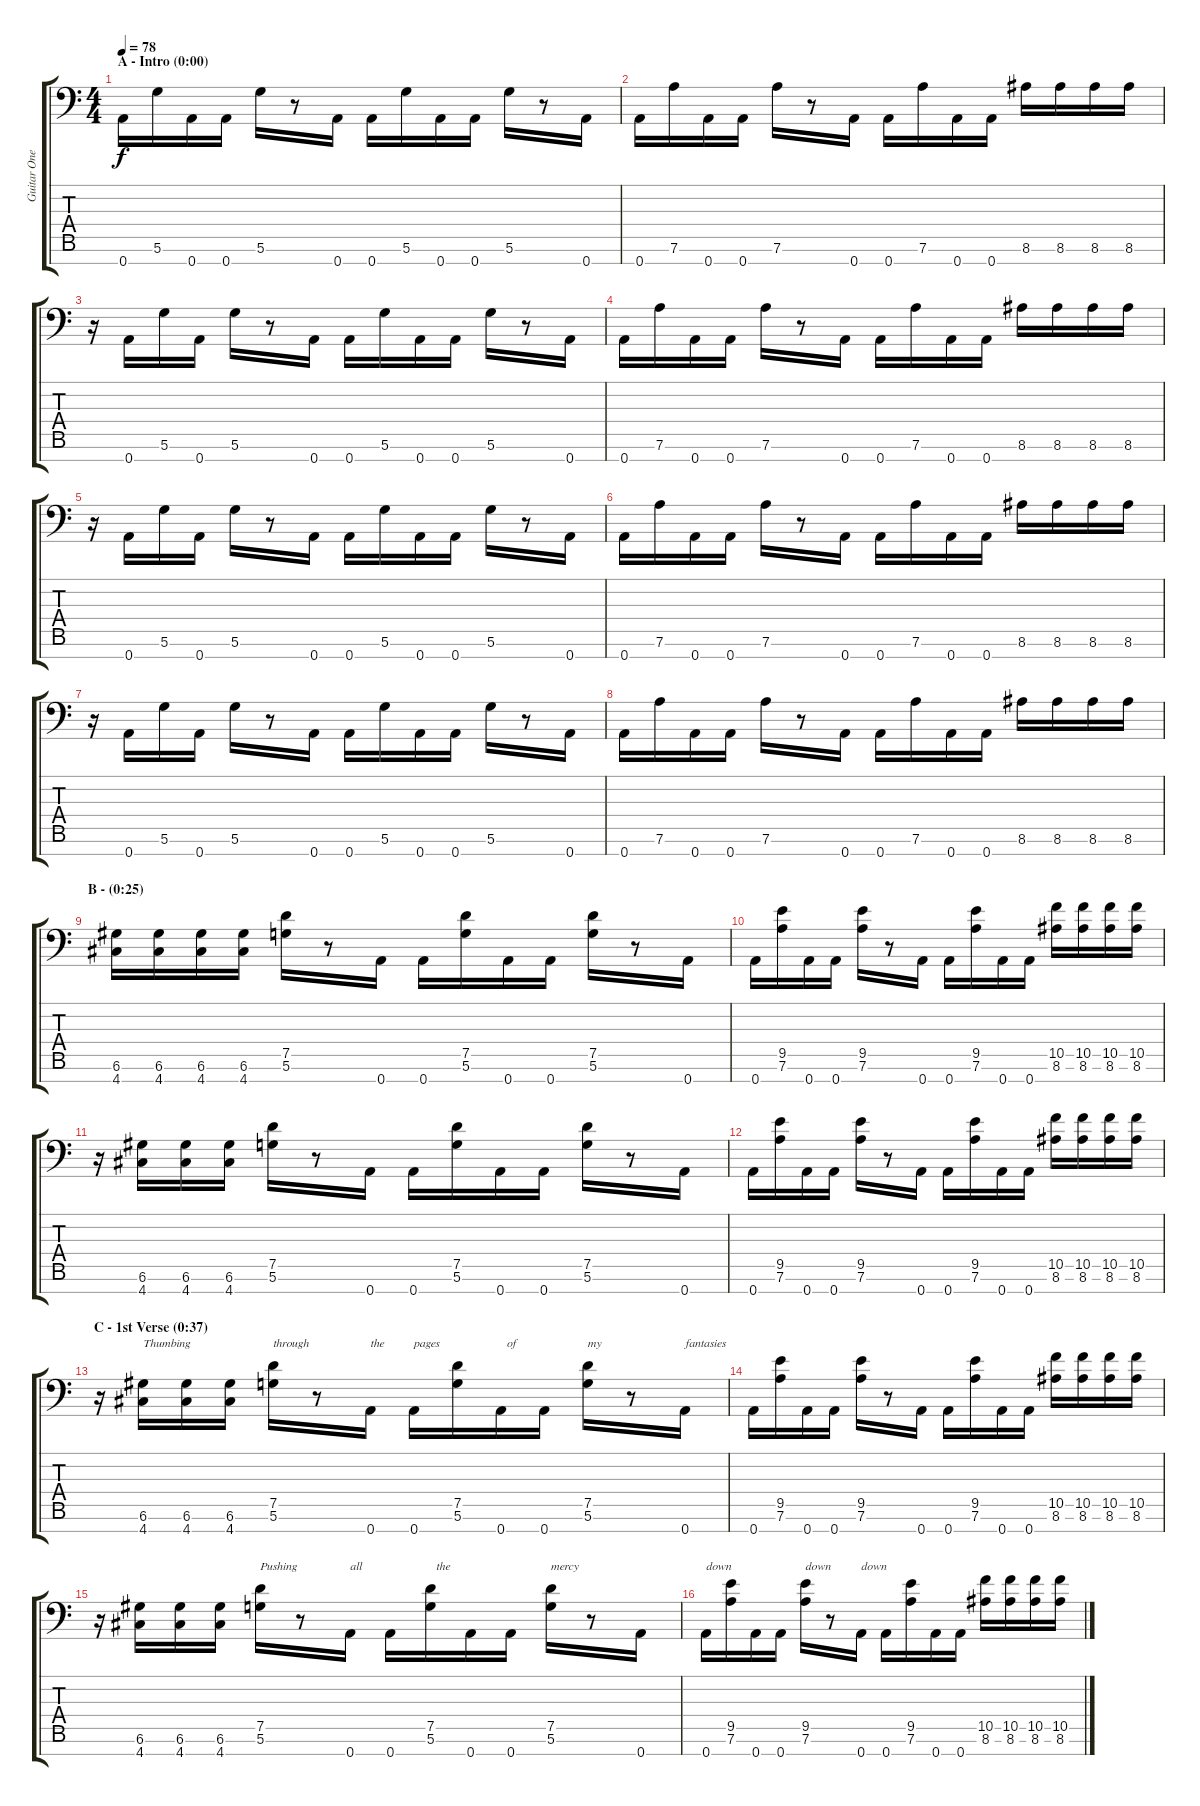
\track ("Guitar One" "Guitar One") {instrument electricguitarclean}
\staff {score tabs}
\tuning (D4 A3 F3 C3 G2 D2 A1) {hide}
\ts (4 4)
\section ("" "A - Intro (0:00)")
\tempo 78
\clef f4
\ks c
0.7.16{dy f instrument electricguitarclean} 5.6.16 0.7.16 0.7.16 5.6.16 r.8 0.7.16 0.7.16 5.6.16 0.7.16 0.7.16 5.6.16 r.8 0.7.16 |
0.7.16 7.6.16 0.7.16 0.7.16 7.6.16 r.8 0.7.16 0.7.16 7.6.16 0.7.16 0.7.16 8.6.16 8.6.16 8.6.16 8.6.16 |
r.16 0.7.16 5.6.16 0.7.16 5.6.16 r.8 0.7.16 0.7.16 5.6.16 0.7.16 0.7.16 5.6.16 r.8 0.7.16 |
0.7.16 7.6.16 0.7.16 0.7.16 7.6.16 r.8 0.7.16 0.7.16 7.6.16 0.7.16 0.7.16 8.6.16 8.6.16 8.6.16 8.6.16 |
r.16 0.7.16 5.6.16 0.7.16 5.6.16 r.8 0.7.16 0.7.16 5.6.16 0.7.16 0.7.16 5.6.16 r.8 0.7.16 |
0.7.16 7.6.16 0.7.16 0.7.16 7.6.16 r.8 0.7.16 0.7.16 7.6.16 0.7.16 0.7.16 8.6.16 8.6.16 8.6.16 8.6.16 |
r.16 0.7.16 5.6.16 0.7.16 5.6.16 r.8 0.7.16 0.7.16 5.6.16 0.7.16 0.7.16 5.6.16 r.8 0.7.16 |
0.7.16 7.6.16 0.7.16 0.7.16 7.6.16 r.8 0.7.16 0.7.16 7.6.16 0.7.16 0.7.16 8.6.16 8.6.16 8.6.16 8.6.16 |
\section ("" "B - (0:25)")
(6.6 4.7).16{instrument distortionguitar} (6.6 4.7).16 (6.6 4.7).16 (6.6 4.7).16 (7.5 5.6).16 r.8 0.7.16 0.7.16 (7.5 5.6).16 0.7.16 0.7.16 (7.5 5.6).16 r.8 0.7.16 |
0.7.16 (9.5 7.6).16 0.7.16 0.7.16 (9.5 7.6).16 r.8 0.7.16 0.7.16 (9.5 7.6).16 0.7.16 0.7.16 (10.5 8.6).16 (10.5 8.6).16 (10.5 8.6).16 (10.5 8.6).16 |
r.16 (6.6 4.7).16 (6.6 4.7).16 (6.6 4.7).16 (7.5 5.6).16 r.8 0.7.16 0.7.16 (7.5 5.6).16 0.7.16 0.7.16 (7.5 5.6).16 r.8 0.7.16 |
0.7.16 (9.5 7.6).16 0.7.16 0.7.16 (9.5 7.6).16 r.8 0.7.16 0.7.16 (9.5 7.6).16 0.7.16 0.7.16 (10.5 8.6).16 (10.5 8.6).16 (10.5 8.6).16 (10.5 8.6).16 |
\section ("" "C - 1st Verse (0:37)")
r.16 (6.6 4.7).16{txt "Thumbing"} (6.6 4.7).16 (6.6 4.7).16 (7.5 5.6).16{txt "through"} r.8 0.7.16{txt "the"} 0.7.16{txt "pages"} (7.5 5.6).16 0.7.16{txt "  of"} 0.7.16 (7.5 5.6).16{txt "my"} r.8 0.7.16{txt "fantasies"} |
0.7.16 (9.5 7.6).16 0.7.16 0.7.16 (9.5 7.6).16 r.8 0.7.16 0.7.16 (9.5 7.6).16 0.7.16 0.7.16 (10.5 8.6).16 (10.5 8.6).16 (10.5 8.6).16 (10.5 8.6).16 |
r.16 (6.6 4.7).16 (6.6 4.7).16 (6.6 4.7).16 (7.5 5.6).16{txt "Pushing"} r.8 0.7.16{txt "all"} 0.7.16 (7.5 5.6).16{txt "  the"} 0.7.16 0.7.16 (7.5 5.6).16{txt "mercy"} r.8 0.7.16 |
0.7.16{txt "down"} (9.5 7.6).16 0.7.16 0.7.16 (9.5 7.6).16{txt "down"} r.8 0.7.16{txt "down"} 0.7.16 (9.5 7.6).16 0.7.16 0.7.16 (10.5 8.6).16 (10.5 8.6).16 (10.5 8.6).16 (10.5 8.6).16
